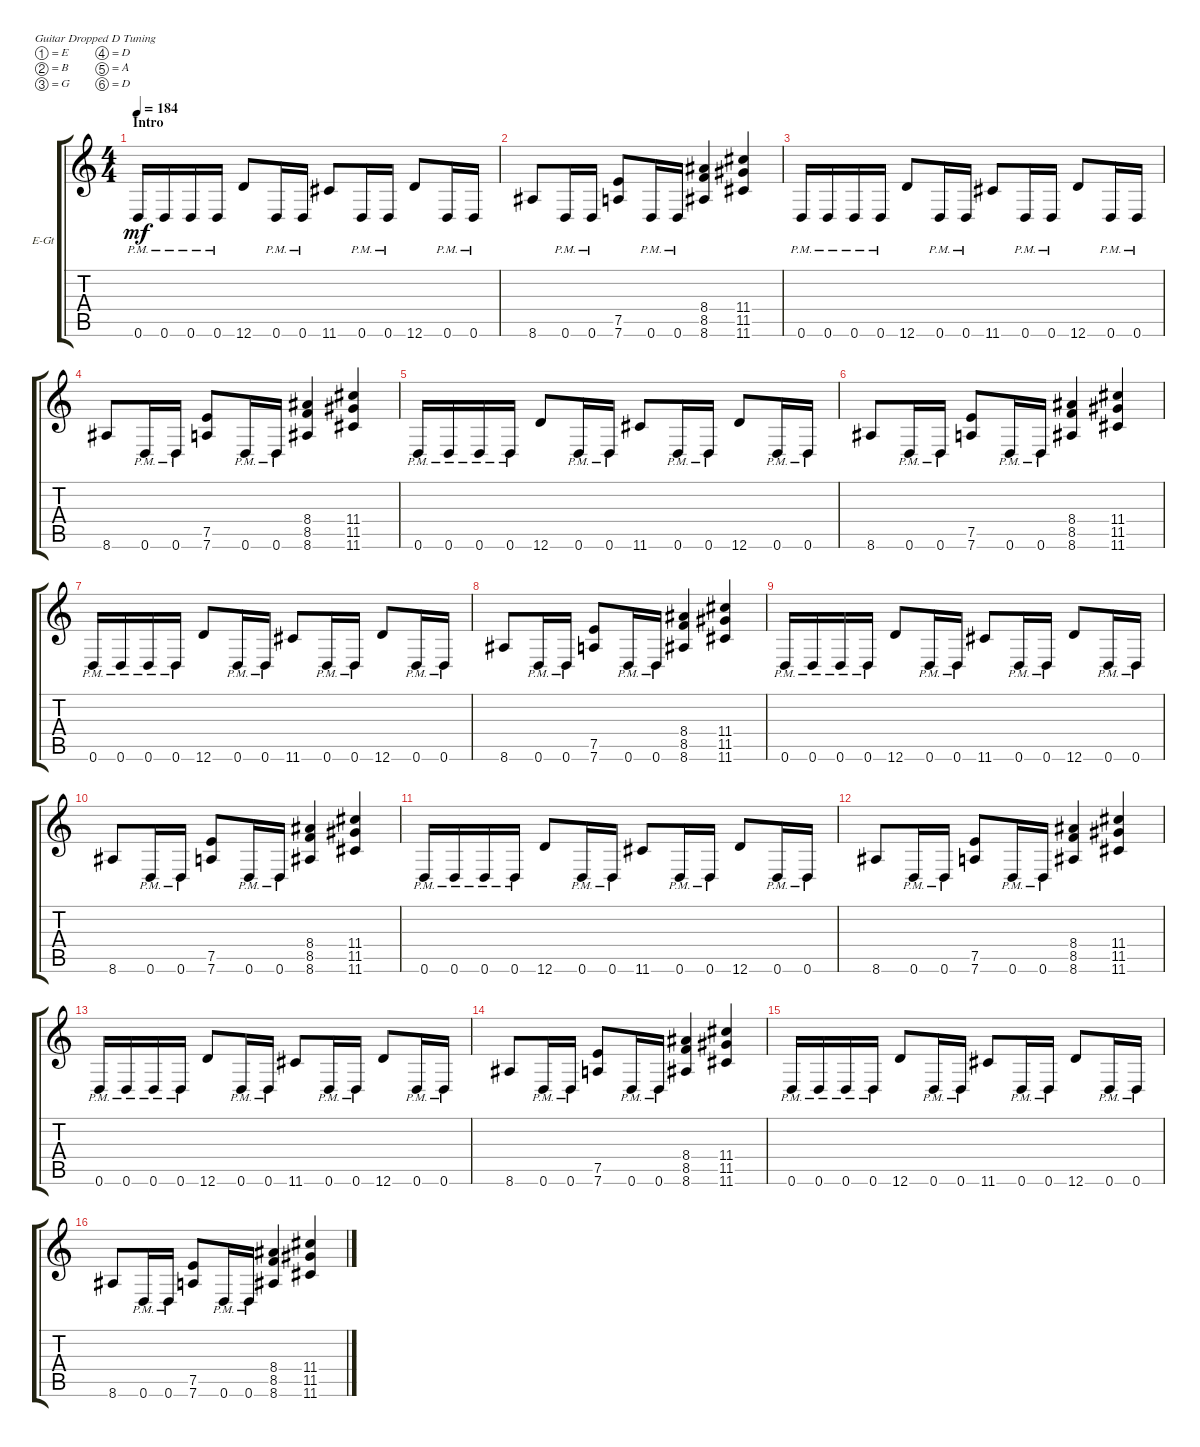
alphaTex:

\defaultSystemsLayout 4
\bracketExtendMode groupsimilarinstruments
\firstSystemTrackNameOrientation horizontal
\otherSystemsTrackNameOrientation horizontal
\track ("Zachy Vengeance (Rhythm)" "E-Gt") {instrument distortionguitar}
\staff {score tabs}
\tuning (E4 B3 G3 D3 A2 D2)
\ts (4 4)
\section ("" "Intro")
\tempo 184
\clef g2
\ks c
0.6{pm}.16{dy mf instrument distortionguitar} 0.6{pm}.16 0.6{pm}.16 0.6{pm}.16 12.6.8 0.6{pm}.16 0.6{pm}.16 11.6.8 0.6{pm}.16 0.6{pm}.16 12.6.8 0.6{pm}.16 0.6{pm}.16 |
8.6.8 0.6{pm}.16 0.6{pm}.16 (7.6 7.5).8 0.6{pm}.16 0.6{pm}.16 (8.6 8.5 8.4).4 (11.4 11.5 11.6).4 |
0.6{pm}.16 0.6{pm}.16 0.6{pm}.16 0.6{pm}.16 12.6.8 0.6{pm}.16 0.6{pm}.16 11.6.8 0.6{pm}.16 0.6{pm}.16 12.6.8 0.6{pm}.16 0.6{pm}.16 |
8.6.8 0.6{pm}.16 0.6{pm}.16 (7.6 7.5).8 0.6{pm}.16 0.6{pm}.16 (8.6 8.5 8.4).4 (11.4 11.5 11.6).4 |
0.6{pm}.16 0.6{pm}.16 0.6{pm}.16 0.6{pm}.16 12.6.8 0.6{pm}.16 0.6{pm}.16 11.6.8 0.6{pm}.16 0.6{pm}.16 12.6.8 0.6{pm}.16 0.6{pm}.16 |
8.6.8 0.6{pm}.16 0.6{pm}.16 (7.6 7.5).8 0.6{pm}.16 0.6{pm}.16 (8.6 8.5 8.4).4 (11.4 11.5 11.6).4 |
0.6{pm}.16 0.6{pm}.16 0.6{pm}.16 0.6{pm}.16 12.6.8 0.6{pm}.16 0.6{pm}.16 11.6.8 0.6{pm}.16 0.6{pm}.16 12.6.8 0.6{pm}.16 0.6{pm}.16 |
8.6.8 0.6{pm}.16 0.6{pm}.16 (7.6 7.5).8 0.6{pm}.16 0.6{pm}.16 (8.6 8.5 8.4).4 (11.4 11.5 11.6).4 |
0.6{pm}.16 0.6{pm}.16 0.6{pm}.16 0.6{pm}.16 12.6.8 0.6{pm}.16 0.6{pm}.16 11.6.8 0.6{pm}.16 0.6{pm}.16 12.6.8 0.6{pm}.16 0.6{pm}.16 |
8.6.8 0.6{pm}.16 0.6{pm}.16 (7.6 7.5).8 0.6{pm}.16 0.6{pm}.16 (8.6 8.5 8.4).4 (11.4 11.5 11.6).4 |
0.6{pm}.16 0.6{pm}.16 0.6{pm}.16 0.6{pm}.16 12.6.8 0.6{pm}.16 0.6{pm}.16 11.6.8 0.6{pm}.16 0.6{pm}.16 12.6.8 0.6{pm}.16 0.6{pm}.16 |
8.6.8 0.6{pm}.16 0.6{pm}.16 (7.6 7.5).8 0.6{pm}.16 0.6{pm}.16 (8.6 8.5 8.4).4 (11.4 11.5 11.6).4 |
0.6{pm}.16 0.6{pm}.16 0.6{pm}.16 0.6{pm}.16 12.6.8 0.6{pm}.16 0.6{pm}.16 11.6.8 0.6{pm}.16 0.6{pm}.16 12.6.8 0.6{pm}.16 0.6{pm}.16 |
8.6.8 0.6{pm}.16 0.6{pm}.16 (7.6 7.5).8 0.6{pm}.16 0.6{pm}.16 (8.6 8.5 8.4).4 (11.4 11.5 11.6).4 |
0.6{pm}.16 0.6{pm}.16 0.6{pm}.16 0.6{pm}.16 12.6.8 0.6{pm}.16 0.6{pm}.16 11.6.8 0.6{pm}.16 0.6{pm}.16 12.6.8 0.6{pm}.16 0.6{pm}.16 |
8.6.8 0.6{pm}.16 0.6{pm}.16 (7.6 7.5).8 0.6{pm}.16 0.6{pm}.16 (8.6 8.5 8.4).4 (11.4 11.5 11.6).4
